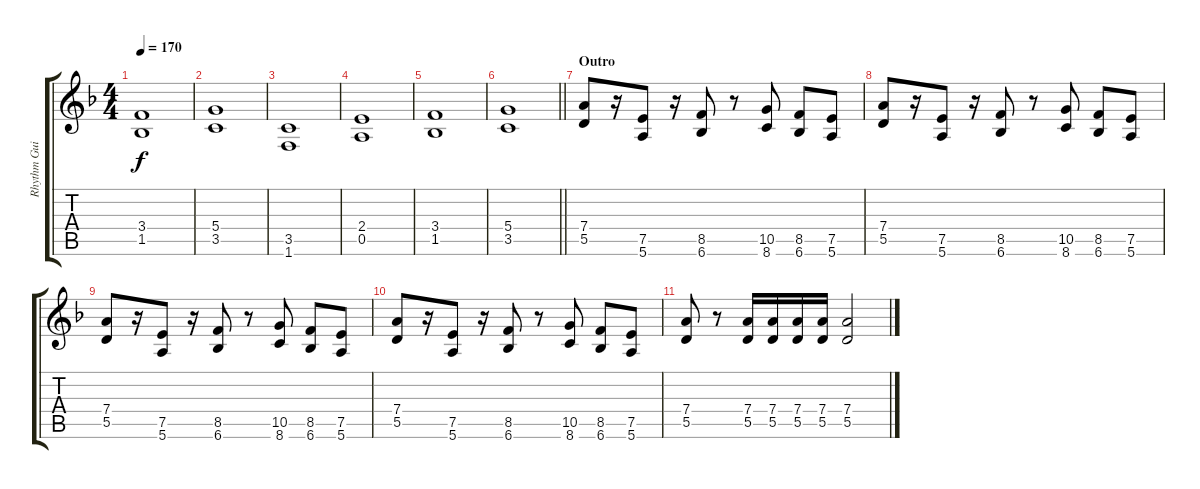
\track ("Rhythm Guitar 2: Tapani Kangas" "Rhythm Gui") {instrument distortionguitar}
\staff {score tabs}
\tuning (E4 B3 G3 D3 A2 E2) {hide}
\ts (4 4)
\tempo 170
\clef g2
\ks dminor
(3.4 1.5).1{dy f} |
(5.4 3.5).1 |
(3.5 1.6).1 |
(2.4 0.5).1 |
(3.4 1.5).1 |
\barLineRight lightlight
(5.4 3.5).1 |
\section ("" "Outro")
(7.4 5.5).8 r.16 (7.5 5.6).8 r.16 (8.5 6.6).8 r.8 (10.5 8.6).8 (8.5 6.6).8 (7.5 5.6).8 |
(7.4 5.5).8 r.16 (7.5 5.6).8 r.16 (8.5 6.6).8 r.8 (10.5 8.6).8 (8.5 6.6).8 (7.5 5.6).8 |
(7.4 5.5).8 r.16 (7.5 5.6).8 r.16 (8.5 6.6).8 r.8 (10.5 8.6).8 (8.5 6.6).8 (7.5 5.6).8 |
(7.4 5.5).8 r.16 (7.5 5.6).8 r.16 (8.5 6.6).8 r.8 (10.5 8.6).8 (8.5 6.6).8 (7.5 5.6).8 |
(7.4 5.5).8 r.8 (7.4 5.5).16 (7.4 5.5).16 (7.4 5.5).16 (7.4 5.5).16 (7.4 5.5).2
